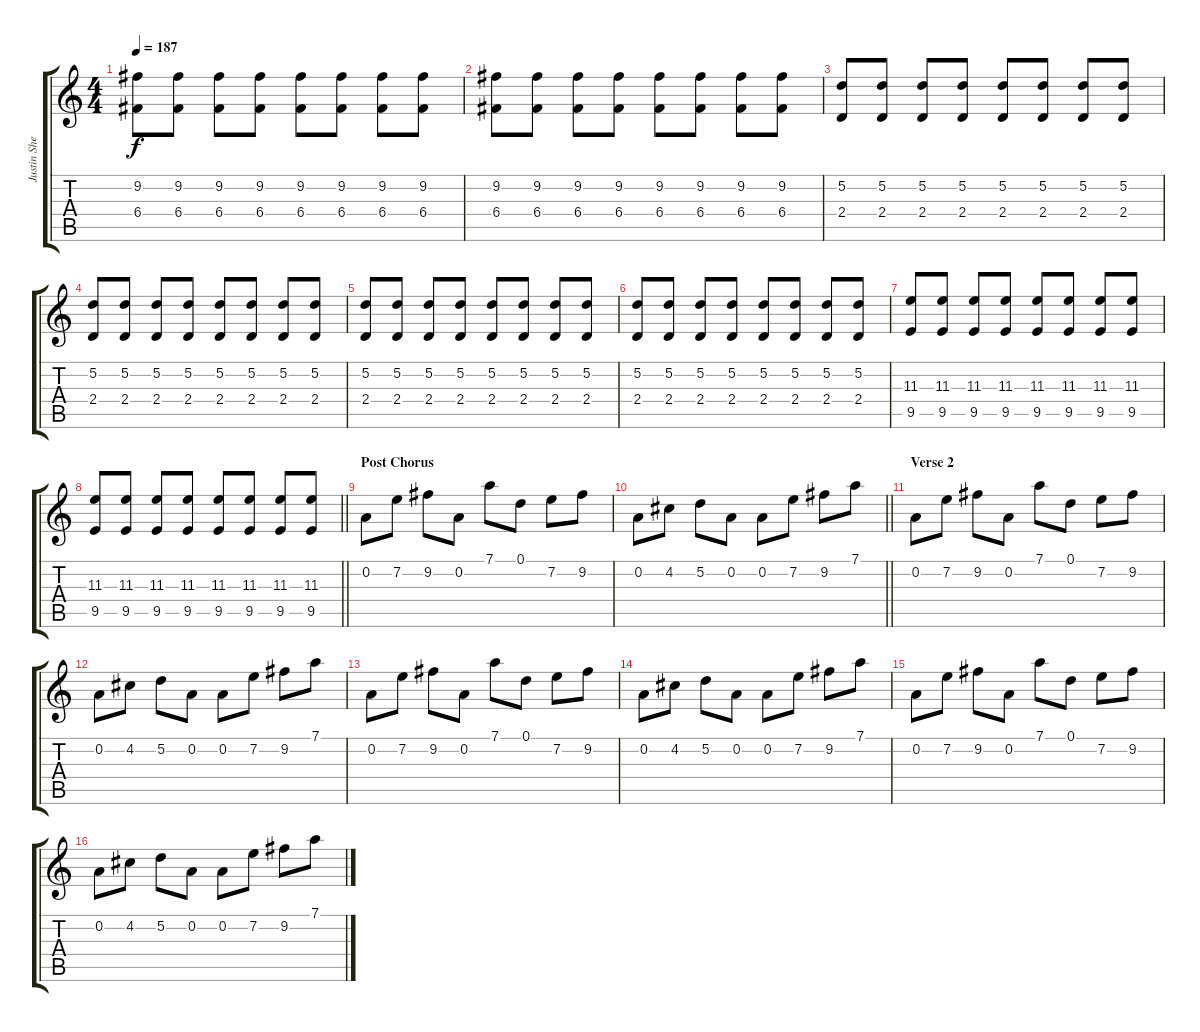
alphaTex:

\track ("Justin Shekoski" "Justin She") {instrument overdrivenguitar}
\staff {score tabs}
\tuning (D4 A3 F3 C3 G2 D2) {hide}
\ts (4 4)
\tempo 187
\clef g2
\ks c
(9.2 6.4).8{dy f volume 10 balance 8} (9.2 6.4).8 (9.2 6.4).8 (9.2 6.4).8 (9.2 6.4).8 (9.2 6.4).8 (9.2 6.4).8 (9.2 6.4).8 |
(9.2 6.4).8 (9.2 6.4).8 (9.2 6.4).8 (9.2 6.4).8 (9.2 6.4).8 (9.2 6.4).8 (9.2 6.4).8 (9.2 6.4).8 |
(5.2 2.4).8 (5.2 2.4).8 (5.2 2.4).8 (5.2 2.4).8 (5.2 2.4).8 (5.2 2.4).8 (5.2 2.4).8 (5.2 2.4).8 |
(5.2 2.4).8 (5.2 2.4).8 (5.2 2.4).8 (5.2 2.4).8 (5.2 2.4).8 (5.2 2.4).8 (5.2 2.4).8 (5.2 2.4).8 |
(5.2 2.4).8 (5.2 2.4).8 (5.2 2.4).8 (5.2 2.4).8 (5.2 2.4).8 (5.2 2.4).8 (5.2 2.4).8 (5.2 2.4).8 |
(5.2 2.4).8 (5.2 2.4).8 (5.2 2.4).8 (5.2 2.4).8 (5.2 2.4).8 (5.2 2.4).8 (5.2 2.4).8 (5.2 2.4).8 |
(11.3 9.5).8 (11.3 9.5).8 (11.3 9.5).8 (11.3 9.5).8 (11.3 9.5).8 (11.3 9.5).8 (11.3 9.5).8 (11.3 9.5).8 |
\barLineRight lightlight
(11.3 9.5).8 (11.3 9.5).8 (11.3 9.5).8 (11.3 9.5).8 (11.3 9.5).8 (11.3 9.5).8 (11.3 9.5).8 (11.3 9.5).8 |
\section ("" "Post Chorus")
0.2.8{volume 13 balance 0} 7.2.8 9.2.8 0.2.8 7.1.8 0.1.8 7.2.8 9.2.8 |
\barLineRight lightlight
0.2.8 4.2.8 5.2.8 0.2.8 0.2.8 7.2.8 9.2.8 7.1.8 |
\section ("" "Verse 2")
0.2.8 7.2.8 9.2.8 0.2.8 7.1.8 0.1.8 7.2.8 9.2.8 |
0.2.8 4.2.8 5.2.8 0.2.8 0.2.8 7.2.8 9.2.8 7.1.8 |
0.2.8 7.2.8 9.2.8 0.2.8 7.1.8 0.1.8 7.2.8 9.2.8 |
0.2.8 4.2.8 5.2.8 0.2.8 0.2.8 7.2.8 9.2.8 7.1.8 |
0.2.8 7.2.8 9.2.8 0.2.8 7.1.8 0.1.8 7.2.8 9.2.8 |
0.2.8 4.2.8 5.2.8 0.2.8 0.2.8 7.2.8 9.2.8 7.1.8
